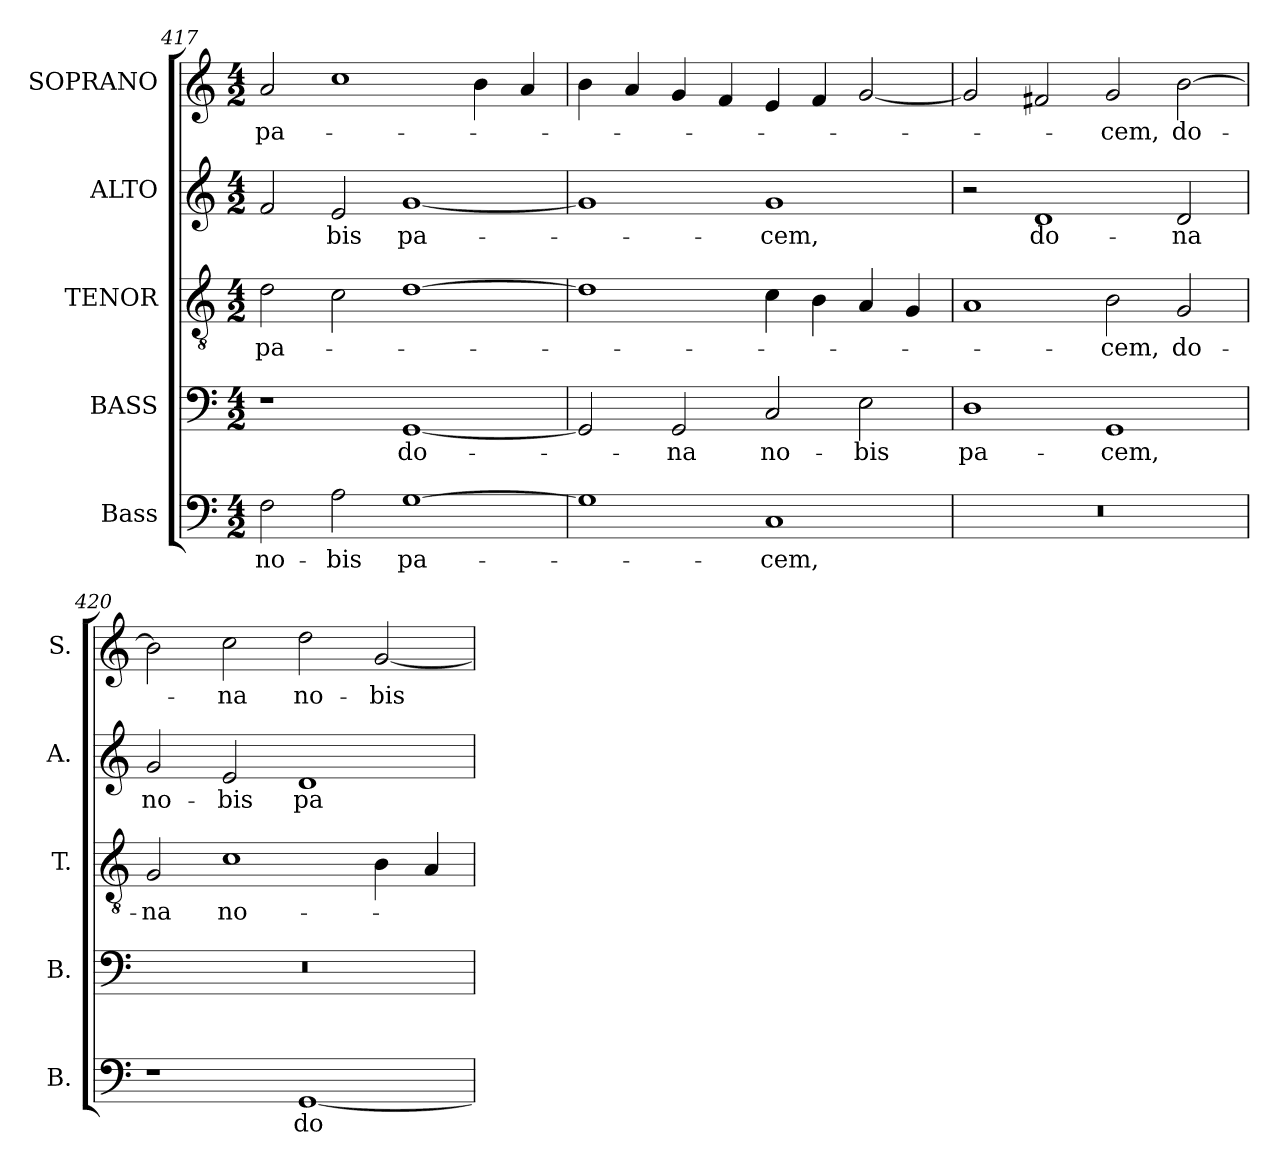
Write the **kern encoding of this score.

**kern	**text	**kern	**text	**kern	**text	**kern	**text	**kern	**text
*part5	*part5	*part4	*part4	*part3	*part3	*part2	*part2	*part1	*part1
*staff5	*staff5	*staff4	*staff4	*staff3	*staff3	*staff2	*staff2	*staff1	*staff1
*I"Bass	*	*I"BASS	*	*I"TENOR	*	*I"ALTO	*	*I"SOPRANO	*
*I'B.	*	*I'B.	*	*I'T.	*	*I'A.	*	*I'S.	*
*clefF4	*	*clefF4	*	*clefGv2	*	*clefG2	*	*clefG2	*
*	*	*	*	*ITrd7c12	*	*	*	*	*
*k[]	*	*k[]	*	*k[]	*	*k[]	*	*k[]	*
*C:	*	*C:	*	*C:	*	*C:	*	*C:	*
*M4/2	*	*M4/2	*	*M4/2	*	*M4/2	*	*M4/2	*
=417	=417	=417	=417	=417	=417	=417	=417	=417	=417
!	!LO:LY:b:color=#000000	!	!	!	!	!	!	!	!
!	!	!	!	!	!LO:LY:b:color=#000000	!	!	!	!
!	!	!	!	!	!	!	!	!	!LO:LY:b:color=#000000
2Fi\	no-	1r	.	2Di\	pa-	2fi/	.	2ai/	pa-
!	!LO:LY:b:color=#000000	!	!	!	!	!	!	!	!
!	!	!	!	!	!	!	!LO:LY:b:color=#000000	!	!
2Ai\	-bis	.	.	2Ci\	.	2ei/	-bis	1cci	.
!	!LO:LY:b:color=#000000	!	!	!	!	!	!	!	!
!	!	!	!LO:LY:b:color=#000000	!	!	!	!	!	!
!	!	!	!	!	!	!	!LO:LY:b:color=#000000	!	!
[1Gi	pa-	[1GGi	do-	[1Di	.	[1gi	pa-	.	.
.	.	.	.	.	.	.	.	4bi\	.
.	.	.	.	.	.	.	.	4ai/	.
=418	=418	=418	=418	=418	=418	=418	=418	=418	=418
1Gi]	.	2GGi/]	.	1Di]	.	1gi]	.	4bi\	.
.	.	.	.	.	.	.	.	4ai/	.
!	!	!	!LO:LY:b:color=#000000	!	!	!	!	!	!
.	.	2GGi/	-na	.	.	.	.	4gi/	.
.	.	.	.	.	.	.	.	4fi/	.
!	!LO:LY:b:color=#000000	!	!	!	!	!	!	!	!
!	!	!	!LO:LY:b:color=#000000	!	!	!	!	!	!
!	!	!	!	!	!	!	!LO:LY:b:color=#000000	!	!
1Ci	-cem,	2Ci/	no-	4Ci\	.	1gi	-cem,	4ei/	.
.	.	.	.	4BBi\	.	.	.	4fi/	.
!	!	!	!LO:LY:b:color=#000000	!	!	!	!	!	!
.	.	2Ei\	-bis	4AAi/	.	.	.	[2gi/	.
.	.	.	.	4GGi/	.	.	.	.	.
!!LO:LB:g=z
=419	=419	=419	=419	=419	=419	=419	=419	=419	=419
!LO:N:vis=1	!	!	!	!	!	!	!	!	!
!	!	!	!LO:LY:b:color=#000000	!	!	!	!	!	!
0r	.	1Di	pa-	1AAi	.	2r	.	2gi/]	.
!	!	!	!	!	!	!	!LO:LY:b:color=#000000	!	!
.	.	.	.	.	.	1di	do-	2f#Xi/	.
!	!	!	!LO:LY:b:color=#000000	!	!	!	!	!	!
!	!	!	!	!	!LO:LY:b:color=#000000	!	!	!	!
!	!	!	!	!	!	!	!	!	!LO:LY:b:color=#000000
.	.	1GGi	-cem,	2BBi\	-cem,	.	.	2gi/	-cem,
!	!	!	!	!	!LO:LY:b:color=#000000	!	!	!	!
!	!	!	!	!	!	!	!LO:LY:b:color=#000000	!	!
!	!	!	!	!	!	!	!	!	!LO:LY:b:color=#000000
.	.	.	.	2GGi/	do-	2di/	-na	[2bi\	do-
=420	=420	=420	=420	=420	=420	=420	=420	=420	=420
!	!	!LO:N:vis=1	!	!	!	!	!	!	!
!	!	!	!	!	!LO:LY:b:color=#000000	!	!	!	!
!	!	!	!	!	!	!	!LO:LY:b:color=#000000	!	!
1r	.	0r	.	2GGi/	-na	2gi/	no-	2bi\]	.
!	!	!	!	!	!LO:LY:b:color=#000000	!	!	!	!
!	!	!	!	!	!	!	!LO:LY:b:color=#000000	!	!
!	!	!	!	!	!	!	!	!	!LO:LY:b:color=#000000
.	.	.	.	1Ci	no-	2ei/	-bis	2cci\	-na
!	!LO:LY:b:color=#000000	!	!	!	!	!	!	!	!
!	!	!	!	!	!	!	!LO:LY:b:color=#000000	!	!
!	!	!	!	!	!	!	!	!	!LO:LY:b:color=#000000
[1GGi	do-	.	.	.	.	1di	pa-	2ddi\	no-
!	!	!	!	!	!	!	!	!	!LO:LY:b:color=#000000
.	.	.	.	4BBi\	.	.	.	[2gi/	-bis
.	.	.	.	4AAi/	.	.	.	.	.
=	=	=	=	=	=	=	=	=	=
*-	*-	*-	*-	*-	*-	*-	*-	*-	*-
